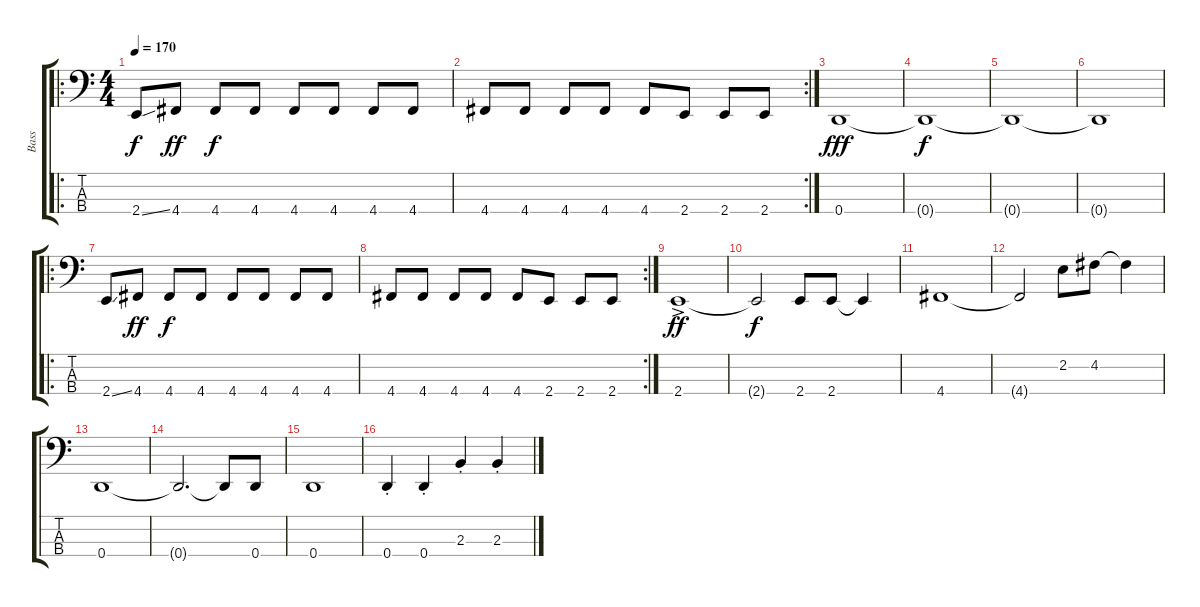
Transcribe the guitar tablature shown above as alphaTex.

\track ("Bass" "Bass") {instrument electricbasspick}
\staff {score tabs}
\tuning (G2 D2 A1 D1) {hide}
\ro
\ts (4 4)
\tempo 170
\clef f4
\ks c
2.4{ss}.8{dy f} 4.4.8{dy ff} 4.4.8{dy f} 4.4.8 4.4.8 4.4.8 4.4.8 4.4.8 |
\rc 2
4.4.8 4.4.8 4.4.8 4.4.8 4.4.8 2.4.8 2.4.8 2.4.8 |
0.4.1{dy fff} |
0.4{t}.1{dy f} |
0.4{t}.1 |
0.4{t}.1 |
\ro
2.4{ss}.8 4.4.8{dy ff} 4.4.8{dy f} 4.4.8 4.4.8 4.4.8 4.4.8 4.4.8 |
\rc 2
4.4.8 4.4.8 4.4.8 4.4.8 4.4.8 2.4.8 2.4.8 2.4.8 |
2.4{ac}.1{dy ff} |
2.4{t}.2{dy f} 2.4.8 2.4.8 2.4{t}.4 |
4.4.1 |
4.4{t}.2 2.2.8 4.2.8 4.2{t}.4 |
0.4.1 |
0.4{t}.2{d} 0.4{t}.8 0.4.8 |
0.4.1 |
0.4{st}.4 0.4{st}.4 2.3{st}.4 2.3{st}.4
